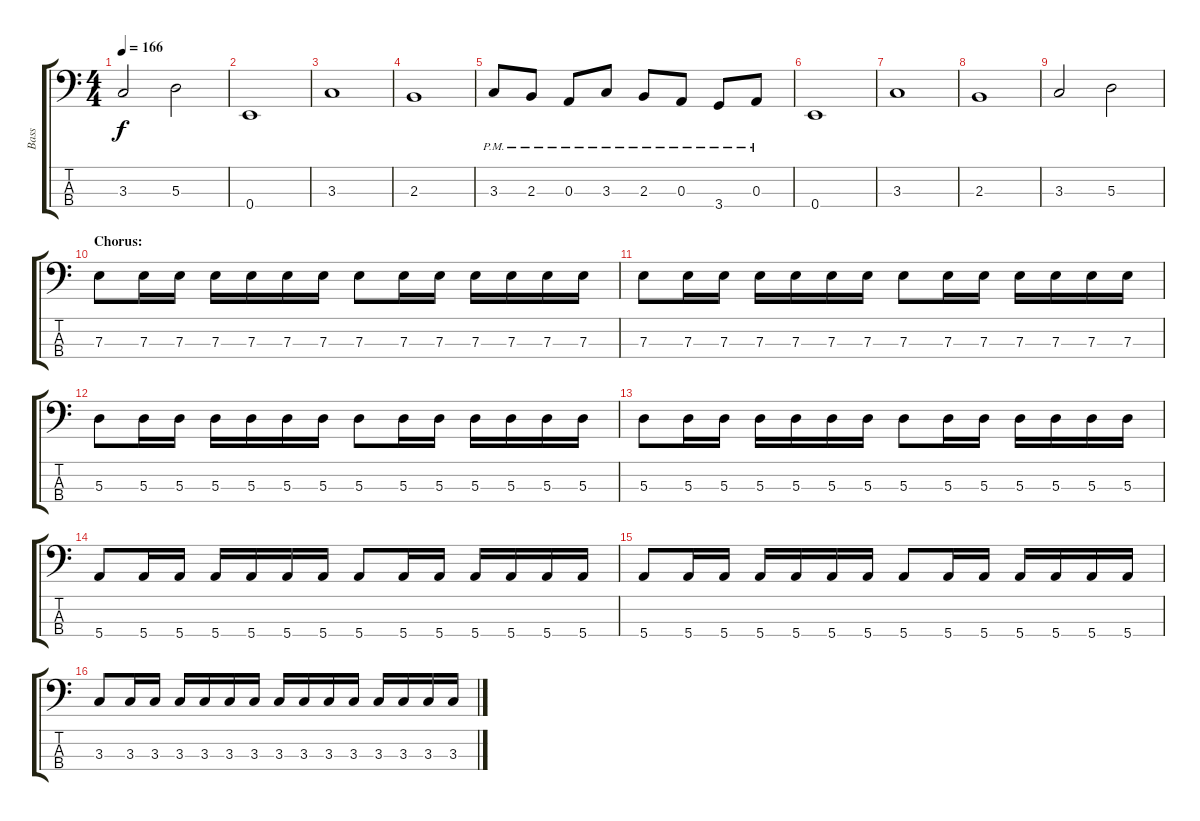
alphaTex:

\track ("Bass" "Bass") {instrument electricbassfinger}
\staff {score tabs}
\tuning (G2 D2 A1 E1) {hide}
\ts (4 4)
\tempo 166
\clef f4
\ks c
3.3.2{dy f} 5.3.2 |
0.4.1 |
3.3.1 |
2.3.1 |
3.3{pm}.8 2.3{pm}.8 0.3{pm}.8 3.3{pm}.8 2.3{pm}.8 0.3{pm}.8 3.4{pm}.8 0.3{pm}.8 |
0.4.1 |
3.3.1 |
2.3.1 |
3.3.2 5.3.2 |
\section ("" "Chorus:")
7.3.8 7.3.16 7.3.16 7.3.16 7.3.16 7.3.16 7.3.16 7.3.8 7.3.16 7.3.16 7.3.16 7.3.16 7.3.16 7.3.16 |
7.3.8 7.3.16 7.3.16 7.3.16 7.3.16 7.3.16 7.3.16 7.3.8 7.3.16 7.3.16 7.3.16 7.3.16 7.3.16 7.3.16 |
5.3.8 5.3.16 5.3.16 5.3.16 5.3.16 5.3.16 5.3.16 5.3.8 5.3.16 5.3.16 5.3.16 5.3.16 5.3.16 5.3.16 |
5.3.8 5.3.16 5.3.16 5.3.16 5.3.16 5.3.16 5.3.16 5.3.8 5.3.16 5.3.16 5.3.16 5.3.16 5.3.16 5.3.16 |
5.4.8 5.4.16 5.4.16 5.4.16 5.4.16 5.4.16 5.4.16 5.4.8 5.4.16 5.4.16 5.4.16 5.4.16 5.4.16 5.4.16 |
5.4.8 5.4.16 5.4.16 5.4.16 5.4.16 5.4.16 5.4.16 5.4.8 5.4.16 5.4.16 5.4.16 5.4.16 5.4.16 5.4.16 |
3.3.8 3.3.16 3.3.16 3.3.16 3.3.16 3.3.16 3.3.16 3.3.16 3.3.16 3.3.16 3.3.16 3.3.16 3.3.16 3.3.16 3.3.16
